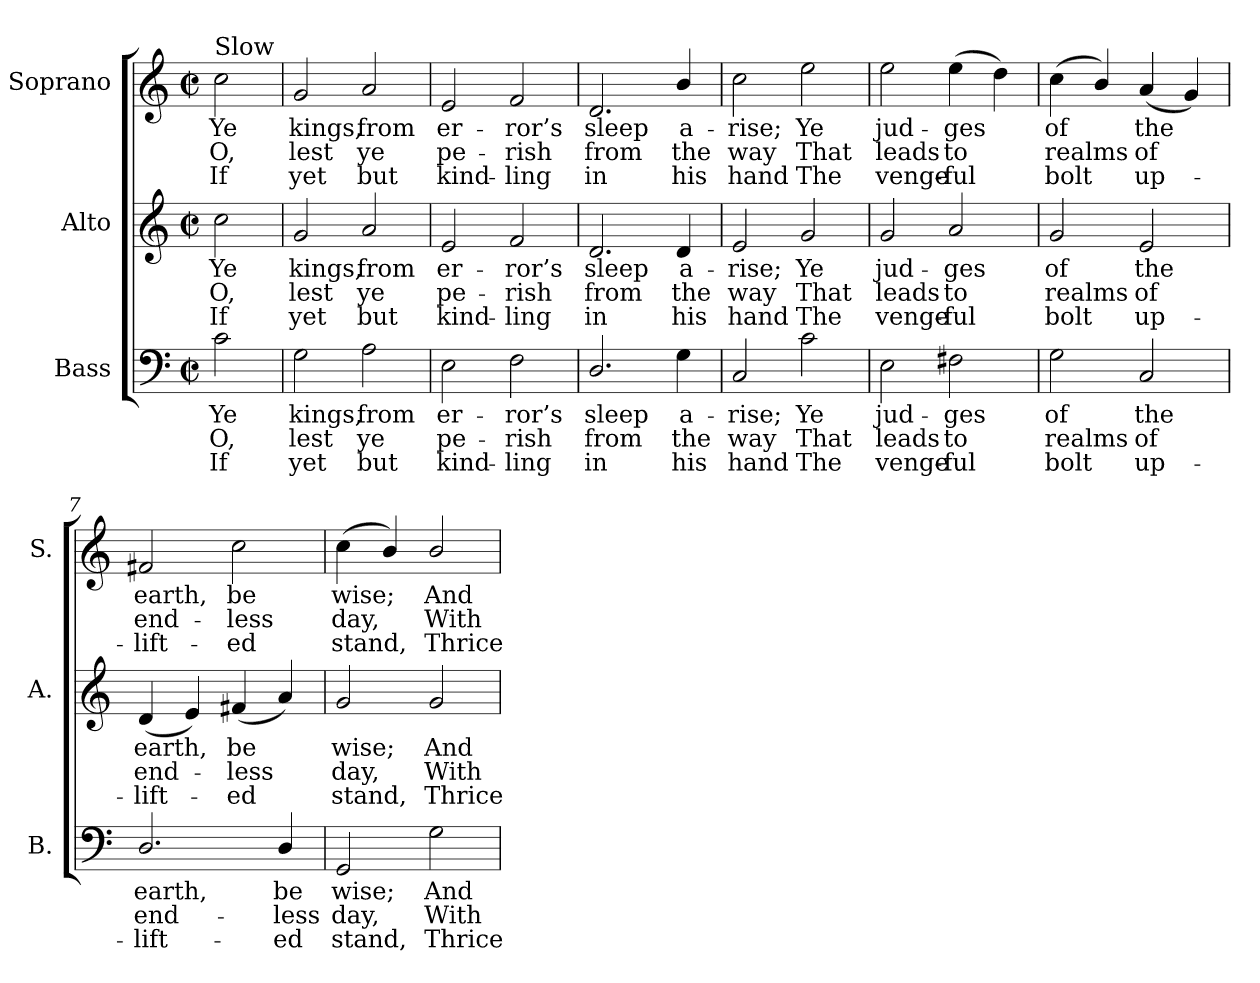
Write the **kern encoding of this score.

**kern	**text	**text	**text	**kern	**text	**text	**text	**kern	**text	**text	**text
*part3	*part3	*part3	*part3	*part2	*part2	*part2	*part2	*part1	*part1	*part1	*part1
*staff3	*staff3	*staff3	*staff3	*staff2	*staff2	*staff2	*staff2	*staff1	*staff1	*staff1	*staff1
*I"Bass	*	*	*	*I"Alto	*	*	*	*I"Soprano	*	*	*
*I'B.	*	*	*	*I'A.	*	*	*	*I'S.	*	*	*
!!LO:PB:g=z
*clefF4	*	*	*	*clefG2	*	*	*	*clefG2	*	*	*
*k[]	*	*	*	*k[]	*	*	*	*k[]	*	*	*
*C:	*	*	*	*C:	*	*	*	*C:	*	*	*
*M2/2	*	*	*	*M2/2	*	*	*	*M2/2	*	*	*
*met(c|)	*	*	*	*met(c|)	*	*	*	*met(c|)	*	*	*
=	=	=	=	=	=	=	=	=	=	=	=
!	!LO:LY:b:color=#000000	!LO:LY:b:color=#000000	!LO:LY:b:color=#000000	!	!	!	!	!	!	!	!
!	!	!	!	!	!LO:LY:b:color=#000000	!LO:LY:b:color=#000000	!LO:LY:b:color=#000000	!	!	!	!
!	!	!	!	!	!	!	!	!LO:TX:a:t=Slow	!	!	!
!	!	!	!	!	!	!	!	!	!LO:LY:b:color=#000000	!LO:LY:b:color=#000000	!LO:LY:b:color=#000000
2ci\	Ye	O,	If	2cci\	Ye	O,	If	2cci\	Ye	O,	If
=1	=1	=1	=1	=1	=1	=1	=1	=1	=1	=1	=1
!	!LO:LY:b:color=#000000	!LO:LY:b:color=#000000	!LO:LY:b:color=#000000	!	!	!	!	!	!	!	!
!	!	!	!	!	!LO:LY:b:color=#000000	!LO:LY:b:color=#000000	!LO:LY:b:color=#000000	!	!	!	!
!	!	!	!	!	!	!	!	!	!LO:LY:b:color=#000000	!LO:LY:b:color=#000000	!LO:LY:b:color=#000000
2Gi\	kings,	lest	yet	2gi/	kings,	lest	yet	2gi/	kings,	lest	yet
!	!LO:LY:b:color=#000000	!LO:LY:b:color=#000000	!LO:LY:b:color=#000000	!	!	!	!	!	!	!	!
!	!	!	!	!	!LO:LY:b:color=#000000	!LO:LY:b:color=#000000	!LO:LY:b:color=#000000	!	!	!	!
!	!	!	!	!	!	!	!	!	!LO:LY:b:color=#000000	!LO:LY:b:color=#000000	!LO:LY:b:color=#000000
2Ai\	from	ye	but	2ai/	from	ye	but	2ai/	from	ye	but
=2	=2	=2	=2	=2	=2	=2	=2	=2	=2	=2	=2
!	!LO:LY:b:color=#000000	!LO:LY:b:color=#000000	!LO:LY:b:color=#000000	!	!	!	!	!	!	!	!
!	!	!	!	!	!LO:LY:b:color=#000000	!LO:LY:b:color=#000000	!LO:LY:b:color=#000000	!	!	!	!
!	!	!	!	!	!	!	!	!	!LO:LY:b:color=#000000	!LO:LY:b:color=#000000	!LO:LY:b:color=#000000
2Ei\	er-	pe-	kind-	2ei/	er-	pe-	kind-	2ei/	er-	pe-	kind-
!	!LO:LY:b:color=#000000	!LO:LY:b:color=#000000	!LO:LY:b:color=#000000	!	!	!	!	!	!	!	!
!	!	!	!	!	!LO:LY:b:color=#000000	!LO:LY:b:color=#000000	!LO:LY:b:color=#000000	!	!	!	!
!	!	!	!	!	!	!	!	!	!LO:LY:b:color=#000000	!LO:LY:b:color=#000000	!LO:LY:b:color=#000000
2Fi\	-ror’s	-rish	-ling	2fi/	-ror’s	-rish	-ling	2fi/	-ror’s	-rish	-ling
=3	=3	=3	=3	=3	=3	=3	=3	=3	=3	=3	=3
!	!LO:LY:b:color=#000000	!LO:LY:b:color=#000000	!LO:LY:b:color=#000000	!	!	!	!	!	!	!	!
!	!	!	!	!	!LO:LY:b:color=#000000	!LO:LY:b:color=#000000	!LO:LY:b:color=#000000	!	!	!	!
!	!	!	!	!	!	!	!	!	!LO:LY:b:color=#000000	!LO:LY:b:color=#000000	!LO:LY:b:color=#000000
2.Di/	sleep	from	in	2.di/	sleep	from	in	2.di/	sleep	from	in
!	!LO:LY:b:color=#000000	!LO:LY:b:color=#000000	!LO:LY:b:color=#000000	!	!	!	!	!	!	!	!
!	!	!	!	!	!LO:LY:b:color=#000000	!LO:LY:b:color=#000000	!LO:LY:b:color=#000000	!	!	!	!
!	!	!	!	!	!	!	!	!	!LO:LY:b:color=#000000	!LO:LY:b:color=#000000	!LO:LY:b:color=#000000
4Gi\	a-	the	his	4di/	a-	the	his	4bi/	a-	the	his
=4	=4	=4	=4	=4	=4	=4	=4	=4	=4	=4	=4
!	!LO:LY:b:color=#000000	!LO:LY:b:color=#000000	!LO:LY:b:color=#000000	!	!	!	!	!	!	!	!
!	!	!	!	!	!LO:LY:b:color=#000000	!LO:LY:b:color=#000000	!LO:LY:b:color=#000000	!	!	!	!
!	!	!	!	!	!	!	!	!	!LO:LY:b:color=#000000	!LO:LY:b:color=#000000	!LO:LY:b:color=#000000
2Ci/	-rise;	way	hand	2ei/	-rise;	way	hand	2cci\	-rise;	way	hand
!	!LO:LY:b:color=#000000	!LO:LY:b:color=#000000	!LO:LY:b:color=#000000	!	!	!	!	!	!	!	!
!	!	!	!	!	!LO:LY:b:color=#000000	!LO:LY:b:color=#000000	!LO:LY:b:color=#000000	!	!	!	!
!	!	!	!	!	!	!	!	!	!LO:LY:b:color=#000000	!LO:LY:b:color=#000000	!LO:LY:b:color=#000000
2ci\	Ye	That	The	2gi/	Ye	That	The	2eei\	Ye	That	The
=5	=5	=5	=5	=5	=5	=5	=5	=5	=5	=5	=5
!	!LO:LY:b:color=#000000	!LO:LY:b:color=#000000	!LO:LY:b:color=#000000	!	!	!	!	!	!	!	!
!	!	!	!	!	!LO:LY:b:color=#000000	!LO:LY:b:color=#000000	!LO:LY:b:color=#000000	!	!	!	!
!	!	!	!	!	!	!	!	!	!LO:LY:b:color=#000000	!LO:LY:b:color=#000000	!LO:LY:b:color=#000000
2Ei\	jud-	leads	venge-	2gi/	jud-	leads	venge-	2eei\	jud-	leads	venge-
!	!LO:LY:b:color=#000000	!LO:LY:b:color=#000000	!LO:LY:b:color=#000000	!	!	!	!	!	!	!	!
!	!	!	!	!	!LO:LY:b:color=#000000	!LO:LY:b:color=#000000	!LO:LY:b:color=#000000	!	!	!	!
!	!	!	!	!	!	!	!	!	!LO:LY:b:color=#000000	!LO:LY:b:color=#000000	!LO:LY:b:color=#000000
2F#Xi\	-ges	to	-ful	2ai/	-ges	to	-ful	(4eei\	-ges	to	-ful
.	.	.	.	.	.	.	.	4ddi\)	.	.	.
=6	=6	=6	=6	=6	=6	=6	=6	=6	=6	=6	=6
!	!LO:LY:b:color=#000000	!LO:LY:b:color=#000000	!LO:LY:b:color=#000000	!	!	!	!	!	!	!	!
!	!	!	!	!	!LO:LY:b:color=#000000	!LO:LY:b:color=#000000	!LO:LY:b:color=#000000	!	!	!	!
!	!	!	!	!	!	!	!	!	!LO:LY:b:color=#000000	!LO:LY:b:color=#000000	!LO:LY:b:color=#000000
2Gi\	of	realms	bolt	2gi/	of	realms	bolt	(4cci\	of	realms	bolt
.	.	.	.	.	.	.	.	4bi/)	.	.	.
!	!LO:LY:b:color=#000000	!LO:LY:b:color=#000000	!LO:LY:b:color=#000000	!	!	!	!	!	!	!	!
!	!	!	!	!	!LO:LY:b:color=#000000	!LO:LY:b:color=#000000	!LO:LY:b:color=#000000	!	!	!	!
!	!	!	!	!	!	!	!	!	!LO:LY:b:color=#000000	!LO:LY:b:color=#000000	!LO:LY:b:color=#000000
2Ci/	the	of	up-	2ei/	the	of	up-	(4ai/	the	of	up-
.	.	.	.	.	.	.	.	4gi/)	.	.	.
!!LO:LB:g=z
=7	=7	=7	=7	=7	=7	=7	=7	=7	=7	=7	=7
!	!LO:LY:b:color=#000000	!LO:LY:b:color=#000000	!LO:LY:b:color=#000000	!	!	!	!	!	!	!	!
!	!	!	!	!	!LO:LY:b:color=#000000	!LO:LY:b:color=#000000	!LO:LY:b:color=#000000	!	!	!	!
!	!	!	!	!	!	!	!	!	!LO:LY:b:color=#000000	!LO:LY:b:color=#000000	!LO:LY:b:color=#000000
2.Di/	earth,	end-	-lift-	(4di/	earth,	end-	-lift-	2f#Xi/	earth,	end-	-lift-
.	.	.	.	4ei/)	.	.	.	.	.	.	.
!	!	!	!	!	!LO:LY:b:color=#000000	!LO:LY:b:color=#000000	!LO:LY:b:color=#000000	!	!	!	!
!	!	!	!	!	!	!	!	!	!LO:LY:b:color=#000000	!LO:LY:b:color=#000000	!LO:LY:b:color=#000000
.	.	.	.	(4f#Xi/	be	-less	-ed	2cci\	be	-less	-ed
!	!LO:LY:b:color=#000000	!LO:LY:b:color=#000000	!LO:LY:b:color=#000000	!	!	!	!	!	!	!	!
4Di/	be	-less	-ed	4ai/)	.	.	.	.	.	.	.
=8	=8	=8	=8	=8	=8	=8	=8	=8	=8	=8	=8
!	!LO:LY:b:color=#000000	!LO:LY:b:color=#000000	!LO:LY:b:color=#000000	!	!	!	!	!	!	!	!
!	!	!	!	!	!LO:LY:b:color=#000000	!LO:LY:b:color=#000000	!LO:LY:b:color=#000000	!	!	!	!
!	!	!	!	!	!	!	!	!	!LO:LY:b:color=#000000	!LO:LY:b:color=#000000	!LO:LY:b:color=#000000
2GGi/	wise;	day,	stand,	2gi/	wise;	day,	stand,	(4cci\	wise;	day,	stand,
.	.	.	.	.	.	.	.	4bi/)	.	.	.
!	!LO:LY:b:color=#000000	!LO:LY:b:color=#000000	!LO:LY:b:color=#000000	!	!	!	!	!	!	!	!
!	!	!	!	!	!LO:LY:b:color=#000000	!LO:LY:b:color=#000000	!LO:LY:b:color=#000000	!	!	!	!
!	!	!	!	!	!	!	!	!	!LO:LY:b:color=#000000	!LO:LY:b:color=#000000	!LO:LY:b:color=#000000
2Gi\	And	With	Thrice	2gi/	And	With	Thrice	2bi/	And	With	Thrice
=	=	=	=	=	=	=	=	=	=	=	=
*-	*-	*-	*-	*-	*-	*-	*-	*-	*-	*-	*-
